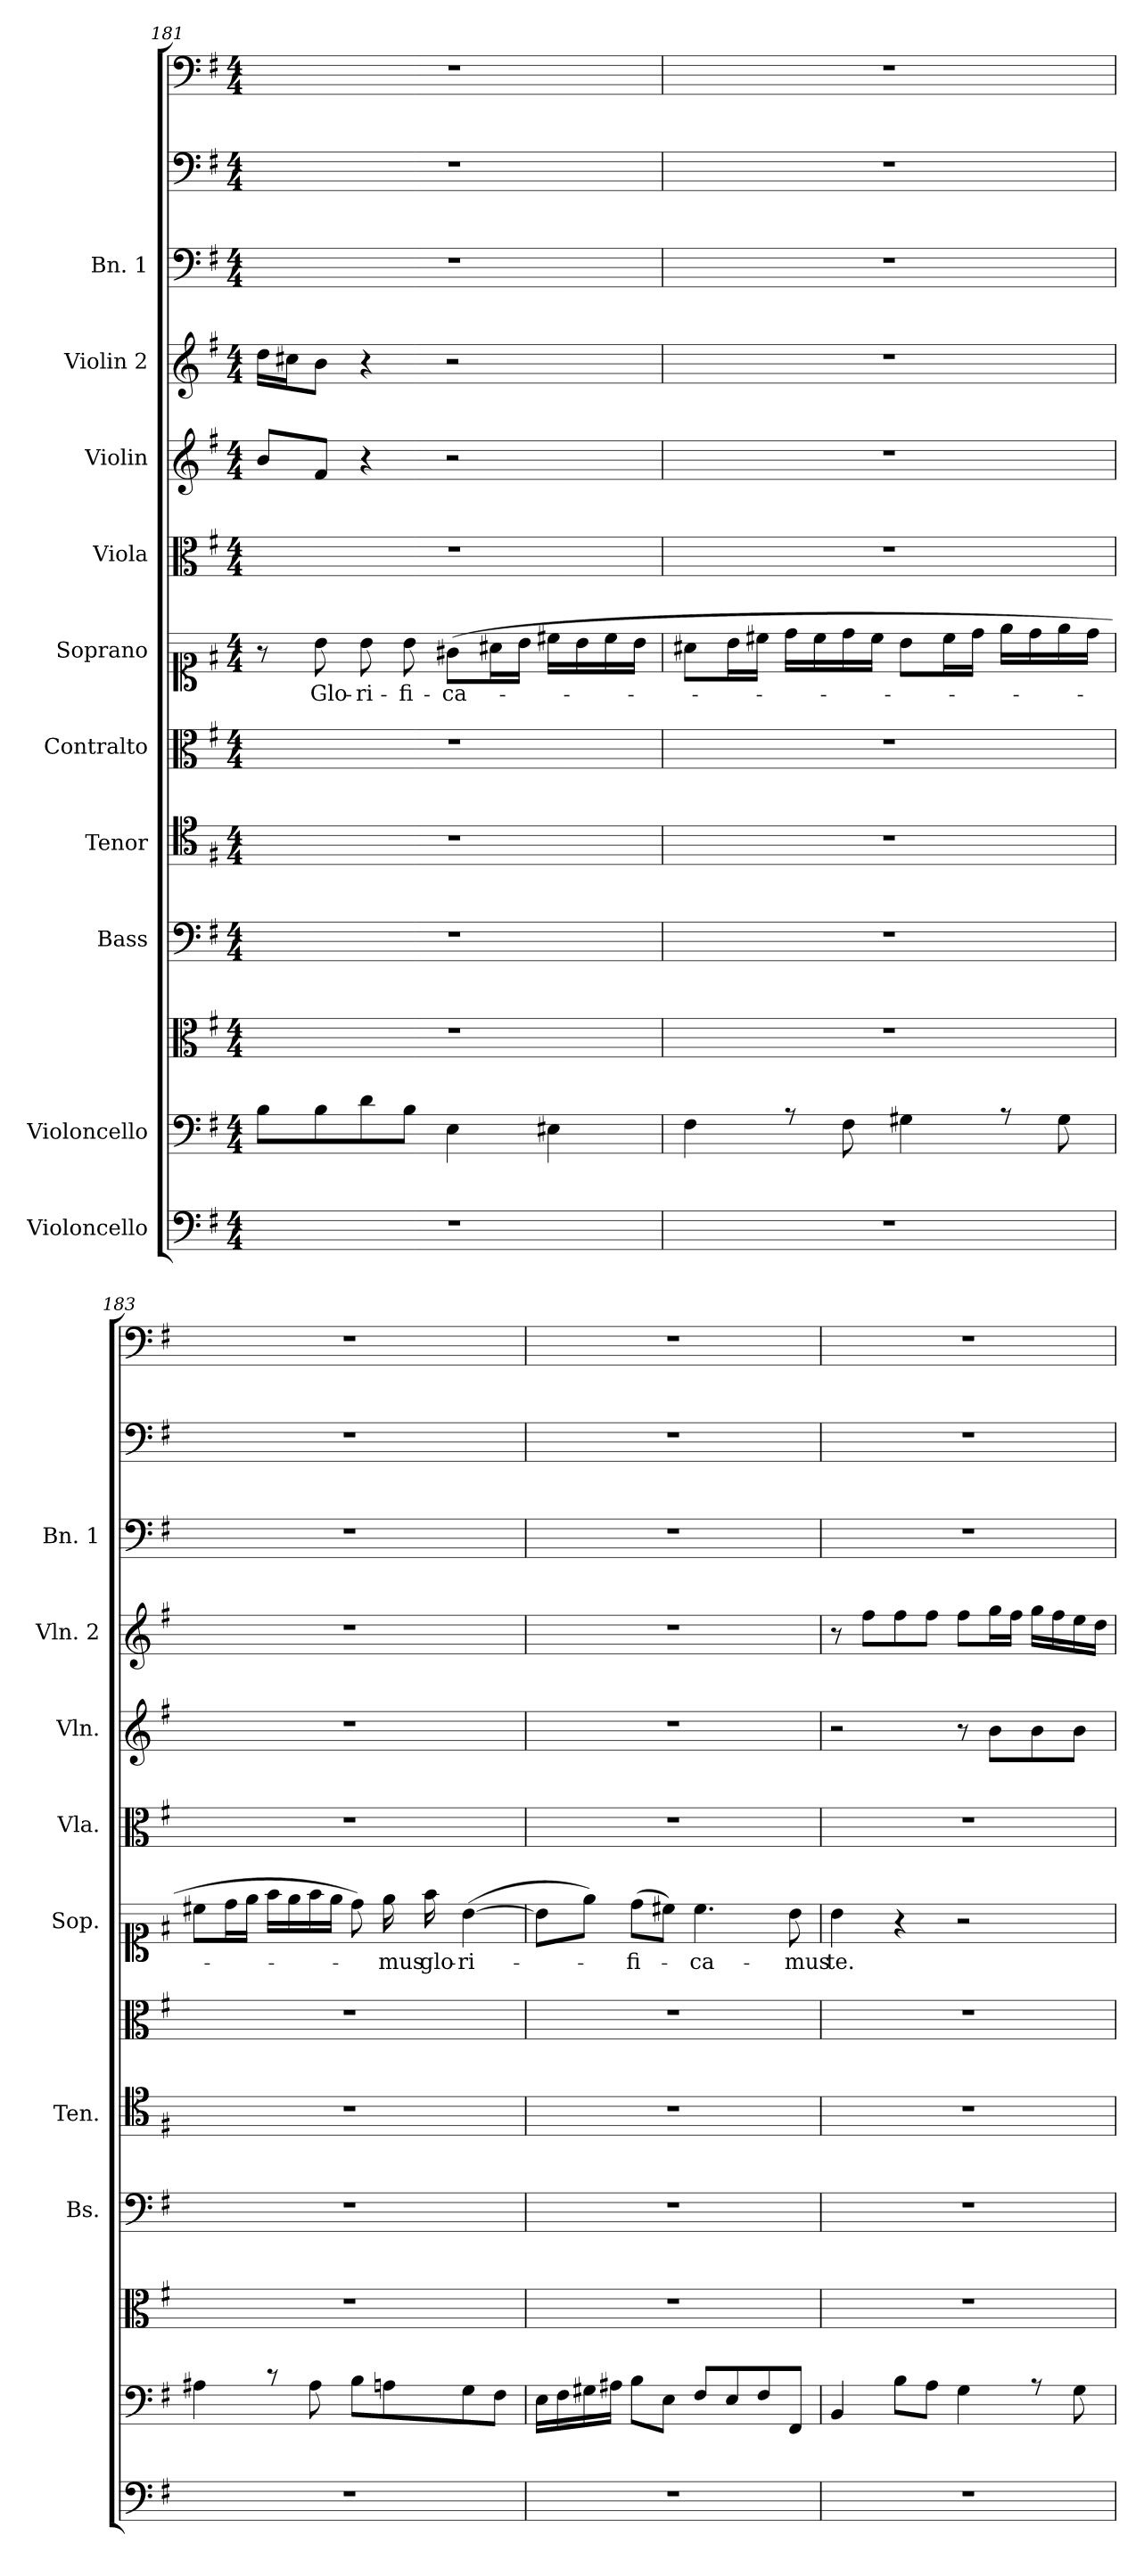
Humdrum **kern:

**kern	**kern	**kern	**kern	**kern	**kern	**kern	**text	**kern	**kern	**kern	**kern	**kern	**kern
*part13	*part12	*part11	*part10	*part9	*part8	*part7	*part7	*part6	*part5	*part4	*part3	*part2	*part1
*staff13	*staff12	*staff11	*staff10	*staff9	*staff8	*staff7	*staff7	*staff6	*staff5	*staff4	*staff3	*staff2	*staff1
*I"Violoncello	*I"Violoncello	*	*I"Bass	*I"Tenor	*I"Contralto	*I"Soprano	*	*I"Viola	*I"Violin	*I"Violin 2	*I"Bn. 1	*	*
*	*	*	*I'Bs.	*I'Ten.	*	*I'Sop.	*	*I'Vla.	*I'Vln.	*I'Vln. 2	*I'Bn. 1	*	*
!!LO:PB:g=z
*clefF4	*clefF4	*clefC3	*clefF4	*clefC4	*clefC3	*clefC1	*	*clefC3	*clefG2	*clefG2	*clefF4	*clefF4	*clefF4
*	*	*	*	*ITrd7c12	*	*	*	*	*	*	*	*	*
*k[f#]	*k[f#]	*k[f#]	*k[f#]	*k[f#]	*k[f#]	*k[f#]	*	*k[f#]	*k[f#]	*k[f#]	*k[f#]	*k[f#]	*k[f#]
*G:	*G:	*G:	*G:	*G:	*G:	*G:	*	*G:	*G:	*G:	*G:	*G:	*G:
*M4/4	*M4/4	*M4/4	*M4/4	*M4/4	*M4/4	*M4/4	*	*M4/4	*M4/4	*M4/4	*M4/4	*M4/4	*M4/4
=181	=181	=181	=181	=181	=181	=181	=181	=181	=181	=181	=181	=181	=181
*	*^	*	*	*	*	*	*	*	*	*	*	*	*
1r	8B\L	1ryy	1r	1r	1r	1r	8r	.	1r	8b/L	16dd\LL	1r	1r	1r
.	.	.	.	.	.	.	.	.	.	.	16cc#X\J	.	.	.
!	!	!	!	!	!	!	!	!LO:LY:b	!	!	!	!	!	!
.	8B\	.	.	.	.	.	8b\	Glo-	.	8f#/J	8b\J	.	.	.
!	!	!	!	!	!	!	!	!LO:LY:b	!	!	!	!	!	!
.	8d\	.	.	.	.	.	8b\	-ri-	.	4r	4r	.	.	.
!	!	!	!	!	!	!	!	!LO:LY:b	!	!	!	!	!	!
.	8B\J	.	.	.	.	.	8b\	-fi-	.	.	.	.	.	.
!	!	!	!	!	!	!	!	!LO:LY:b	!	!	!	!	!	!
.	4E\	.	.	.	.	.	(>8g#X\L	-ca-	.	2r	2r	.	.	.
.	.	.	.	.	.	.	16a#X\L	.	.	.	.	.	.	.
.	.	.	.	.	.	.	16b\JJ	.	.	.	.	.	.	.
.	4E#X\	.	.	.	.	.	16cc#X\LL	.	.	.	.	.	.	.
.	.	.	.	.	.	.	16b\	.	.	.	.	.	.	.
.	.	.	.	.	.	.	16cc#\	.	.	.	.	.	.	.
.	.	.	.	.	.	.	16b\JJ	.	.	.	.	.	.	.
=182	=182	=182	=182	=182	=182	=182	=182	=182	=182	=182	=182	=182	=182	=182
1r	4F#\	1ryy	1r	1r	1r	1r	8a#X\L	.	1r	1r	1r	1r	1r	1r
.	.	.	.	.	.	.	16b\L	.	.	.	.	.	.	.
.	.	.	.	.	.	.	16cc#X\JJ	.	.	.	.	.	.	.
.	8r	.	.	.	.	.	16dd\LL	.	.	.	.	.	.	.
.	.	.	.	.	.	.	16cc#\	.	.	.	.	.	.	.
.	8F#\	.	.	.	.	.	16dd\	.	.	.	.	.	.	.
.	.	.	.	.	.	.	16cc#\JJ	.	.	.	.	.	.	.
.	4G#X\	.	.	.	.	.	8b\L	.	.	.	.	.	.	.
.	.	.	.	.	.	.	16cc#\L	.	.	.	.	.	.	.
.	.	.	.	.	.	.	16dd\JJ	.	.	.	.	.	.	.
.	8r	.	.	.	.	.	16ee\LL	.	.	.	.	.	.	.
.	.	.	.	.	.	.	16dd\	.	.	.	.	.	.	.
.	8G#\	.	.	.	.	.	16ee\	.	.	.	.	.	.	.
.	.	.	.	.	.	.	16dd\JJ	.	.	.	.	.	.	.
=183	=183	=183	=183	=183	=183	=183	=183	=183	=183	=183	=183	=183	=183	=183
1r	4A#X\	1ryy	1r	1r	1r	1r	8cc#X\L	.	1r	1r	1r	1r	1r	1r
.	.	.	.	.	.	.	16dd\L	.	.	.	.	.	.	.
.	.	.	.	.	.	.	16ee\JJ	.	.	.	.	.	.	.
.	8r	.	.	.	.	.	16ff#\LL	.	.	.	.	.	.	.
.	.	.	.	.	.	.	16ee\	.	.	.	.	.	.	.
.	8A#\	.	.	.	.	.	16ff#\	.	.	.	.	.	.	.
.	.	.	.	.	.	.	16ee\JJ	.	.	.	.	.	.	.
.	8B\L	.	.	.	.	.	8dd\)	.	.	.	.	.	.	.
!	!	!	!	!	!	!	!	!LO:LY:b	!	!	!	!	!	!
.	8An\	.	.	.	.	.	16ee\	-mus	.	.	.	.	.	.
!	!	!	!	!	!	!	!	!LO:LY:b	!	!	!	!	!	!
.	.	.	.	.	.	.	16ff#\	glo-	.	.	.	.	.	.
!	!	!	!	!	!	!	!	!LO:LY:b	!	!	!	!	!	!
.	8G\	.	.	.	.	.	(>[>4b\	-ri-	.	.	.	.	.	.
.	8F#\J	.	.	.	.	.	.	.	.	.	.	.	.	.
!!LO:PB:g=z
=184	=184	=184	=184	=184	=184	=184	=184	=184	=184	=184	=184	=184	=184	=184
1r	16E\LL	1ryy	1r	1r	1r	1r	8b\L]	.	1r	1r	1r	1r	1r	1r
.	16F#\	.	.	.	.	.	.	.	.	.	.	.	.	.
.	16G#X\	.	.	.	.	.	8ee\J)	.	.	.	.	.	.	.
.	16A#X\JJ	.	.	.	.	.	.	.	.	.	.	.	.	.
!	!	!	!	!	!	!	!	!LO:LY:b	!	!	!	!	!	!
.	8B\L	.	.	.	.	.	(>8dd\L	-fi-	.	.	.	.	.	.
.	8E\J	.	.	.	.	.	8cc#X\J)	.	.	.	.	.	.	.
!	!	!	!	!	!	!	!	!LO:LY:b	!	!	!	!	!	!
.	8F#/L	.	.	.	.	.	4.cc#\	-ca-	.	.	.	.	.	.
.	8E/	.	.	.	.	.	.	.	.	.	.	.	.	.
.	8F#/	.	.	.	.	.	.	.	.	.	.	.	.	.
!	!	!	!	!	!	!	!	!LO:LY:b	!	!	!	!	!	!
.	8FF#/J	.	.	.	.	.	8b\	-mus	.	.	.	.	.	.
=185	=185	=185	=185	=185	=185	=185	=185	=185	=185	=185	=185	=185	=185	=185
!	!	!	!	!	!	!	!	!LO:LY:b	!	!	!	!	!	!
1r	4BB/	1ryy	1r	1r	1r	1r	4b\	te.	1r	2r	8r	1r	1r	1r
.	.	.	.	.	.	.	.	.	.	.	8ff#\L	.	.	.
.	8B\L	.	.	.	.	.	4r	.	.	.	8ff#\	.	.	.
.	8A\J	.	.	.	.	.	.	.	.	.	8ff#\J	.	.	.
.	4G\	.	.	.	.	.	2r	.	.	8r	8ff#\L	.	.	.
.	.	.	.	.	.	.	.	.	.	8b\L	16gg\L	.	.	.
.	.	.	.	.	.	.	.	.	.	.	16ff#\JJ	.	.	.
.	8r	.	.	.	.	.	.	.	.	8b\	16gg\LL	.	.	.
.	.	.	.	.	.	.	.	.	.	.	16ff#\	.	.	.
.	8G\	.	.	.	.	.	.	.	.	8b\J	16ee\	.	.	.
.	.	.	.	.	.	.	.	.	.	.	16dd\JJ	.	.	.
*	*v	*v	*	*	*	*	*	*	*	*	*	*	*	*
=	=	=	=	=	=	=	=	=	=	=	=	=	=
*-	*-	*-	*-	*-	*-	*-	*-	*-	*-	*-	*-	*-	*-
